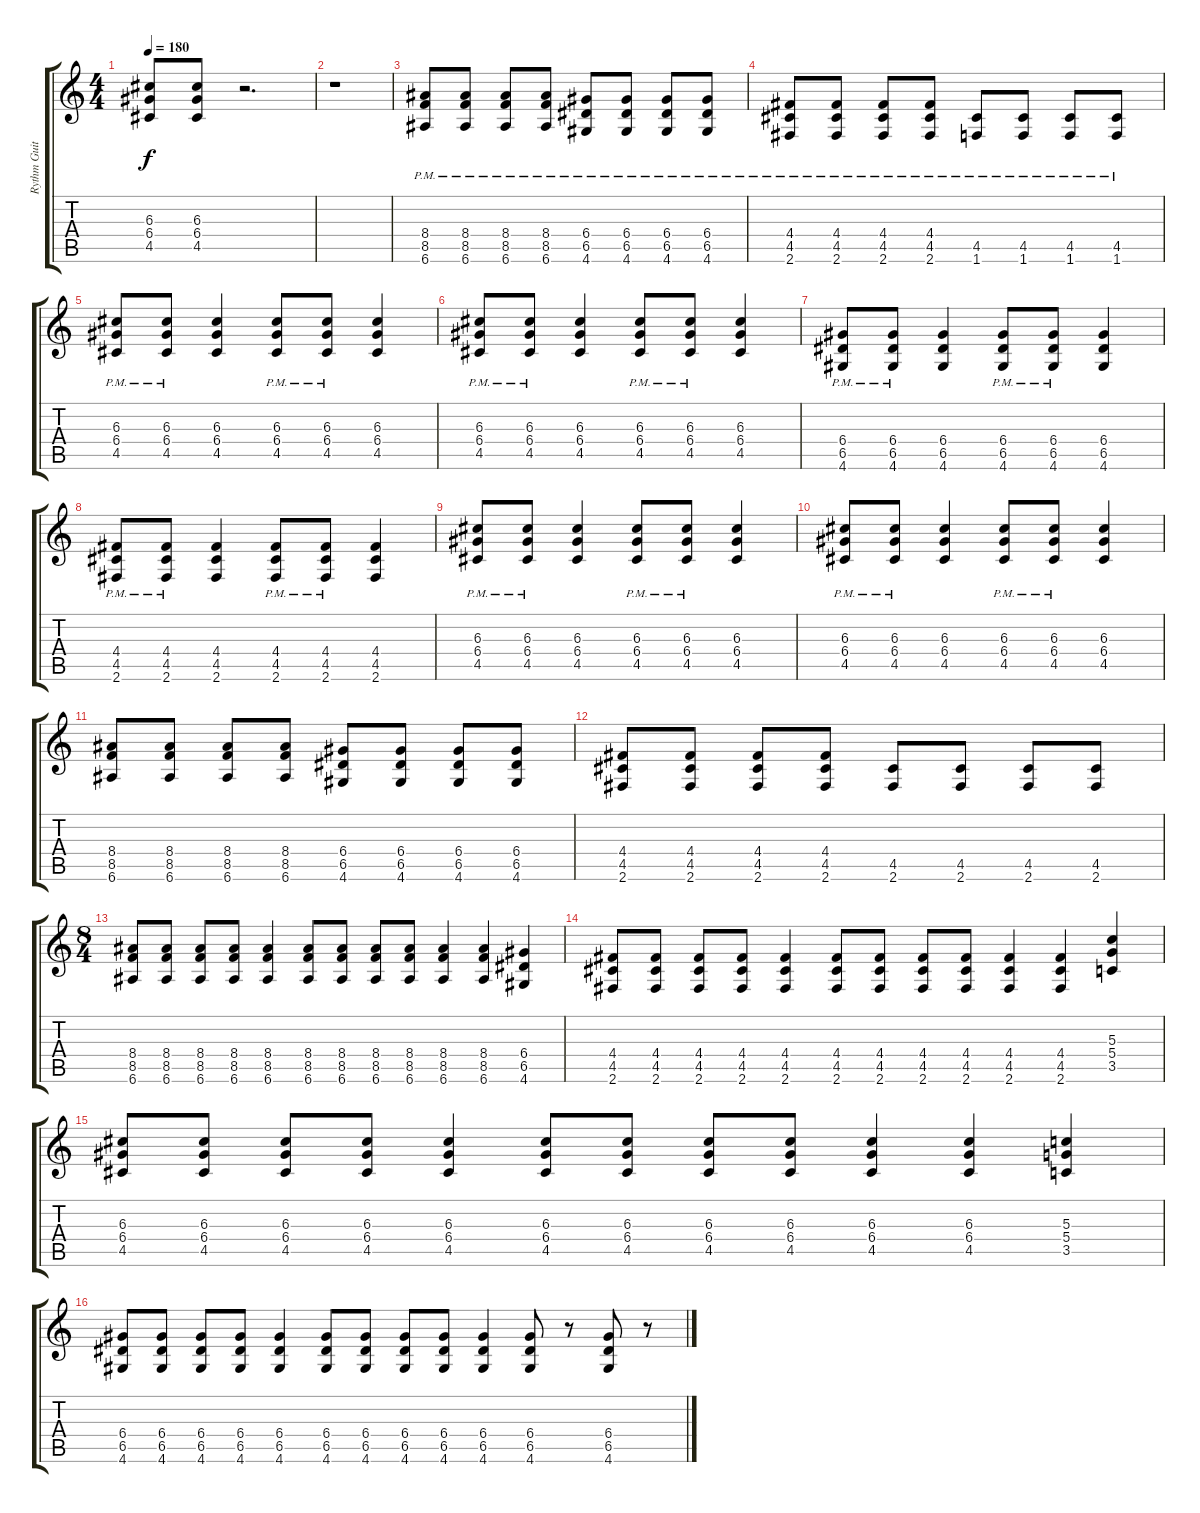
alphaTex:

\track ("Rythm Guitar" "Rythm Guit") {instrument distortionguitar}
\staff {score tabs}
\tuning (E4 B3 G3 D3 A2 E2) {hide}
\ts (4 4)
\tempo 180
\clef g2
\ks c
(6.3 6.4 4.5).8{dy f} (6.3 6.4 4.5).8 r.2{d} |
r.1 |
(8.4{pm} 8.5{pm} 6.6{pm}).8 (8.4{pm} 8.5{pm} 6.6{pm}).8 (8.4{pm} 8.5{pm} 6.6{pm}).8 (8.4{pm} 8.5{pm} 6.6{pm}).8 (6.4{pm} 6.5{pm} 4.6{pm}).8 (6.4{pm} 6.5{pm} 4.6{pm}).8 (6.4{pm} 6.5{pm} 4.6{pm}).8 (6.4{pm} 6.5{pm} 4.6{pm}).8 |
(4.4{pm} 4.5{pm} 2.6{pm}).8 (4.4{pm} 4.5{pm} 2.6{pm}).8 (4.4{pm} 4.5{pm} 2.6{pm}).8 (4.4{pm} 4.5{pm} 2.6{pm}).8 (4.5{pm} 1.6{pm}).8 (4.5{pm} 1.6{pm}).8 (4.5{pm} 1.6{pm}).8 (4.5{pm} 1.6{pm}).8 |
(6.3{pm} 6.4{pm} 4.5{pm}).8 (6.3{pm} 6.4{pm} 4.5{pm}).8 (6.3 6.4 4.5).4 (6.3{pm} 6.4{pm} 4.5{pm}).8 (6.3{pm} 6.4{pm} 4.5{pm}).8 (6.3 6.4 4.5).4 |
(6.3{pm} 6.4{pm} 4.5{pm}).8 (6.3{pm} 6.4{pm} 4.5{pm}).8 (6.3 6.4 4.5).4 (6.3{pm} 6.4{pm} 4.5{pm}).8 (6.3{pm} 6.4{pm} 4.5{pm}).8 (6.3 6.4 4.5).4 |
(6.4{pm} 6.5{pm} 4.6{pm}).8 (6.4{pm} 6.5{pm} 4.6{pm}).8 (6.4 6.5 4.6).4 (6.4{pm} 6.5{pm} 4.6{pm}).8 (6.4{pm} 6.5{pm} 4.6{pm}).8 (6.4 6.5 4.6).4 |
(4.4{pm} 4.5{pm} 2.6{pm}).8 (4.4{pm} 4.5{pm} 2.6{pm}).8 (4.4 4.5 2.6).4 (4.4{pm} 4.5{pm} 2.6{pm}).8 (4.4{pm} 4.5{pm} 2.6{pm}).8 (4.4 4.5 2.6).4 |
(6.3{pm} 6.4{pm} 4.5{pm}).8 (6.3{pm} 6.4{pm} 4.5{pm}).8 (6.3 6.4 4.5).4 (6.3{pm} 6.4{pm} 4.5{pm}).8 (6.3{pm} 6.4{pm} 4.5{pm}).8 (6.3 6.4 4.5).4 |
(6.3{pm} 6.4{pm} 4.5{pm}).8 (6.3{pm} 6.4{pm} 4.5{pm}).8 (6.3 6.4 4.5).4 (6.3{pm} 6.4{pm} 4.5{pm}).8 (6.3{pm} 6.4{pm} 4.5{pm}).8 (6.3 6.4 4.5).4 |
(8.4 8.5 6.6).8 (8.4 8.5 6.6).8 (8.4 8.5 6.6).8 (8.4 8.5 6.6).8 (6.4 6.5 4.6).8 (6.4 6.5 4.6).8 (6.4 6.5 4.6).8 (6.4 6.5 4.6).8 |
(4.4 4.5 2.6).8 (4.4 4.5 2.6).8 (4.4 4.5 2.6).8 (4.4 4.5 2.6).8 (4.5 2.6).8 (4.5 2.6).8 (4.5 2.6).8 (4.5 2.6).8 |
\ts (8 4)
(8.4 8.5 6.6).8 (8.4 8.5 6.6).8 (8.4 8.5 6.6).8 (8.4 8.5 6.6).8 (8.4 8.5 6.6).4 (8.4 8.5 6.6).8 (8.4 8.5 6.6).8 (8.4 8.5 6.6).8 (8.4 8.5 6.6).8 (8.4 8.5 6.6).4 (8.4 8.5 6.6).4 (6.4 6.5 4.6).4 |
(4.4 4.5 2.6).8 (4.4 4.5 2.6).8 (4.4 4.5 2.6).8 (4.4 4.5 2.6).8 (4.4 4.5 2.6).4 (4.4 4.5 2.6).8 (4.4 4.5 2.6).8 (4.4 4.5 2.6).8 (4.4 4.5 2.6).8 (4.4 4.5 2.6).4 (4.4 4.5 2.6).4 (5.3 5.4 3.5).4 |
(6.3 6.4 4.5).8 (6.3 6.4 4.5).8 (6.3 6.4 4.5).8 (6.3 6.4 4.5).8 (6.3 6.4 4.5).4 (6.3 6.4 4.5).8 (6.3 6.4 4.5).8 (6.3 6.4 4.5).8 (6.3 6.4 4.5).8 (6.3 6.4 4.5).4 (6.3 6.4 4.5).4 (5.3 5.4 3.5).4 |
(6.4 6.5 4.6).8 (6.4 6.5 4.6).8 (6.4 6.5 4.6).8 (6.4 6.5 4.6).8 (6.4 6.5 4.6).4 (6.4 6.5 4.6).8 (6.4 6.5 4.6).8 (6.4 6.5 4.6).8 (6.4 6.5 4.6).8 (6.4 6.5 4.6).4 (6.4 6.5 4.6).8 r.8 (6.4 6.5 4.6).8 r.8
